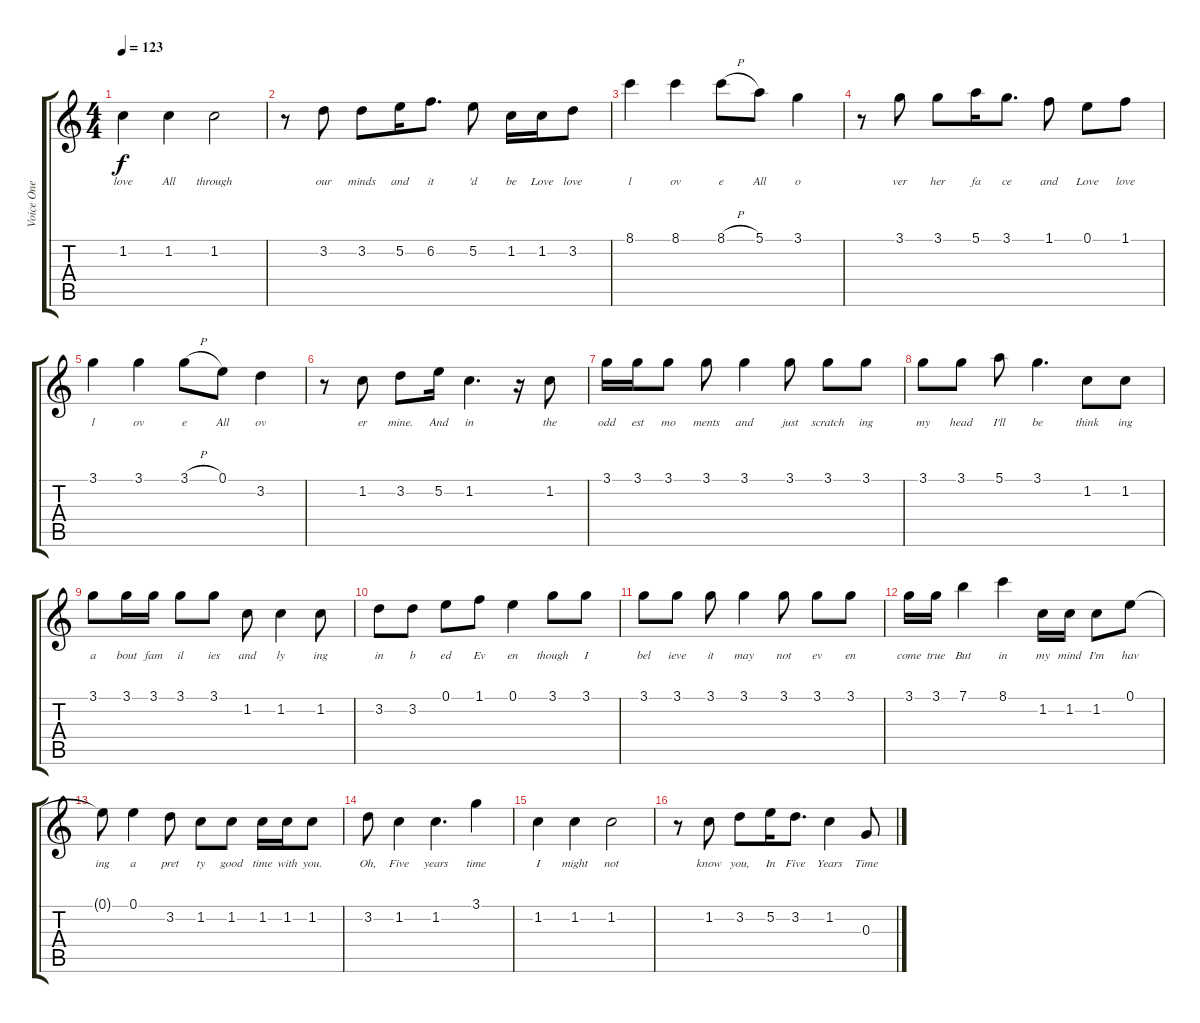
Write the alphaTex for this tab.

\track ("Voice One" "Voice One") {instrument overdrivenguitar}
\staff {score tabs}
\tuning (E4 B3 G3 D3 A2 E2) {hide}
\ts (4 4)
\tempo 123
\clef g2
\ks c
1.2.4{lyrics (0 "love") lyrics (1 "") lyrics (2 "") lyrics (3 "") lyrics (4 "") dy f} 1.2.4{lyrics (0 "All") lyrics (1 "") lyrics (2 "") lyrics (3 "") lyrics (4 "")} 1.2.2{lyrics (0 "through") lyrics (1 "") lyrics (2 "") lyrics (3 "") lyrics (4 "")} |
r.8 3.2.8{lyrics (0 "our") lyrics (1 "") lyrics (2 "") lyrics (3 "") lyrics (4 "")} 3.2.8{lyrics (0 "minds") lyrics (1 "") lyrics (2 "") lyrics (3 "") lyrics (4 "")} 5.2.16{lyrics (0 "and") lyrics (1 "") lyrics (2 "") lyrics (3 "") lyrics (4 "")} 6.2.8{d lyrics (0 "it") lyrics (1 "") lyrics (2 "") lyrics (3 "") lyrics (4 "")} 5.2.8{lyrics (0 "'d") lyrics (1 "") lyrics (2 "") lyrics (3 "") lyrics (4 "")} 1.2.16{lyrics (0 "be") lyrics (1 "") lyrics (2 "") lyrics (3 "") lyrics (4 "")} 1.2.16{lyrics (0 "Love") lyrics (1 "") lyrics (2 "") lyrics (3 "") lyrics (4 "")} 3.2.8{lyrics (0 "love") lyrics (1 "") lyrics (2 "") lyrics (3 "") lyrics (4 "")} |
8.1.4{lyrics (0 "l") lyrics (1 "") lyrics (2 "") lyrics (3 "") lyrics (4 "")} 8.1.4{lyrics (0 "ov") lyrics (1 "") lyrics (2 "") lyrics (3 "") lyrics (4 "")} 8.1{h}.8{lyrics (0 "e") lyrics (1 "") lyrics (2 "") lyrics (3 "") lyrics (4 "")} 5.1.8{lyrics (0 "All") lyrics (1 "") lyrics (2 "") lyrics (3 "") lyrics (4 "")} 3.1.4{lyrics (0 "o") lyrics (1 "") lyrics (2 "") lyrics (3 "") lyrics (4 "")} |
r.8 3.1.8{lyrics (0 "ver") lyrics (1 "") lyrics (2 "") lyrics (3 "") lyrics (4 "")} 3.1.8{lyrics (0 "her") lyrics (1 "") lyrics (2 "") lyrics (3 "") lyrics (4 "")} 5.1.16{lyrics (0 "fa") lyrics (1 "") lyrics (2 "") lyrics (3 "") lyrics (4 "")} 3.1.8{d lyrics (0 "ce") lyrics (1 "") lyrics (2 "") lyrics (3 "") lyrics (4 "")} 1.1.8{lyrics (0 "and") lyrics (1 "") lyrics (2 "") lyrics (3 "") lyrics (4 "")} 0.1.8{lyrics (0 "Love") lyrics (1 "") lyrics (2 "") lyrics (3 "") lyrics (4 "")} 1.1.8{lyrics (0 "love") lyrics (1 "") lyrics (2 "") lyrics (3 "") lyrics (4 "")} |
3.1.4{lyrics (0 "l") lyrics (1 "") lyrics (2 "") lyrics (3 "") lyrics (4 "")} 3.1.4{lyrics (0 "ov") lyrics (1 "") lyrics (2 "") lyrics (3 "") lyrics (4 "")} 3.1{h}.8{lyrics (0 "e") lyrics (1 "") lyrics (2 "") lyrics (3 "") lyrics (4 "")} 0.1.8{lyrics (0 "All") lyrics (1 "") lyrics (2 "") lyrics (3 "") lyrics (4 "")} 3.2.4{lyrics (0 "ov") lyrics (1 "") lyrics (2 "") lyrics (3 "") lyrics (4 "")} |
r.8 1.2.8{lyrics (0 "er") lyrics (1 "") lyrics (2 "") lyrics (3 "") lyrics (4 "")} 3.2.8{lyrics (0 "mine.") lyrics (1 "") lyrics (2 "") lyrics (3 "") lyrics (4 "")} 5.2.16{lyrics (0 "And") lyrics (1 "") lyrics (2 "") lyrics (3 "") lyrics (4 "")} 1.2.4{d lyrics (0 "in") lyrics (1 "") lyrics (2 "") lyrics (3 "") lyrics (4 "")} r.16 1.2.8{lyrics (0 "the") lyrics (1 "") lyrics (2 "") lyrics (3 "") lyrics (4 "")} |
3.1.16{lyrics (0 "odd") lyrics (1 "") lyrics (2 "") lyrics (3 "") lyrics (4 "")} 3.1.16{lyrics (0 "est") lyrics (1 "") lyrics (2 "") lyrics (3 "") lyrics (4 "")} 3.1.8{lyrics (0 "mo") lyrics (1 "") lyrics (2 "") lyrics (3 "") lyrics (4 "")} 3.1.8{lyrics (0 "ments") lyrics (1 "") lyrics (2 "") lyrics (3 "") lyrics (4 "")} 3.1.4{lyrics (0 "and") lyrics (1 "") lyrics (2 "") lyrics (3 "") lyrics (4 "")} 3.1.8{lyrics (0 "just") lyrics (1 "") lyrics (2 "") lyrics (3 "") lyrics (4 "")} 3.1.8{lyrics (0 "scratch") lyrics (1 "") lyrics (2 "") lyrics (3 "") lyrics (4 "")} 3.1.8{lyrics (0 "ing") lyrics (1 "") lyrics (2 "") lyrics (3 "") lyrics (4 "")} |
3.1.8{lyrics (0 "my") lyrics (1 "") lyrics (2 "") lyrics (3 "") lyrics (4 "")} 3.1.8{lyrics (0 "head") lyrics (1 "") lyrics (2 "") lyrics (3 "") lyrics (4 "")} 5.1.8{lyrics (0 "I'll") lyrics (1 "") lyrics (2 "") lyrics (3 "") lyrics (4 "")} 3.1.4{d lyrics (0 "be") lyrics (1 "") lyrics (2 "") lyrics (3 "") lyrics (4 "")} 1.2.8{lyrics (0 "think") lyrics (1 "") lyrics (2 "") lyrics (3 "") lyrics (4 "")} 1.2.8{lyrics (0 "ing") lyrics (1 "") lyrics (2 "") lyrics (3 "") lyrics (4 "")} |
3.1.8{lyrics (0 "a") lyrics (1 "") lyrics (2 "") lyrics (3 "") lyrics (4 "")} 3.1.16{lyrics (0 "bout") lyrics (1 "") lyrics (2 "") lyrics (3 "") lyrics (4 "")} 3.1.16{lyrics (0 "fam") lyrics (1 "") lyrics (2 "") lyrics (3 "") lyrics (4 "")} 3.1.8{lyrics (0 "il") lyrics (1 "") lyrics (2 "") lyrics (3 "") lyrics (4 "")} 3.1.8{lyrics (0 "ies") lyrics (1 "") lyrics (2 "") lyrics (3 "") lyrics (4 "")} 1.2.8{lyrics (0 "and") lyrics (1 "") lyrics (2 "") lyrics (3 "") lyrics (4 "")} 1.2.4{lyrics (0 "ly") lyrics (1 "") lyrics (2 "") lyrics (3 "") lyrics (4 "")} 1.2.8{lyrics (0 "ing") lyrics (1 "") lyrics (2 "") lyrics (3 "") lyrics (4 "")} |
3.2.8{lyrics (0 "in") lyrics (1 "") lyrics (2 "") lyrics (3 "") lyrics (4 "")} 3.2.8{lyrics (0 "b") lyrics (1 "") lyrics (2 "") lyrics (3 "") lyrics (4 "")} 0.1.8{lyrics (0 "ed") lyrics (1 "") lyrics (2 "") lyrics (3 "") lyrics (4 "")} 1.1.8{lyrics (0 "Ev") lyrics (1 "") lyrics (2 "") lyrics (3 "") lyrics (4 "")} 0.1.4{lyrics (0 "en") lyrics (1 "") lyrics (2 "") lyrics (3 "") lyrics (4 "")} 3.1.8{lyrics (0 "though") lyrics (1 "") lyrics (2 "") lyrics (3 "") lyrics (4 "")} 3.1.8{lyrics (0 "I") lyrics (1 "") lyrics (2 "") lyrics (3 "") lyrics (4 "")} |
3.1.8{lyrics (0 "bel") lyrics (1 "") lyrics (2 "") lyrics (3 "") lyrics (4 "")} 3.1.8{lyrics (0 "ieve") lyrics (1 "") lyrics (2 "") lyrics (3 "") lyrics (4 "")} 3.1.8{lyrics (0 "it") lyrics (1 "") lyrics (2 "") lyrics (3 "") lyrics (4 "")} 3.1.4{lyrics (0 "may") lyrics (1 "") lyrics (2 "") lyrics (3 "") lyrics (4 "")} 3.1.8{lyrics (0 "not") lyrics (1 "") lyrics (2 "") lyrics (3 "") lyrics (4 "")} 3.1.8{lyrics (0 "ev") lyrics (1 "") lyrics (2 "") lyrics (3 "") lyrics (4 "")} 3.1.8{lyrics (0 "en") lyrics (1 "") lyrics (2 "") lyrics (3 "") lyrics (4 "")} |
3.1.16{lyrics (0 "come") lyrics (1 "") lyrics (2 "") lyrics (3 "") lyrics (4 "")} 3.1.16{lyrics (0 "true") lyrics (1 "") lyrics (2 "") lyrics (3 "") lyrics (4 "")} 7.1.4{lyrics (0 "But") lyrics (1 "") lyrics (2 "") lyrics (3 "") lyrics (4 "")} 8.1.4{lyrics (0 "in") lyrics (1 "") lyrics (2 "") lyrics (3 "") lyrics (4 "")} 1.2.16{lyrics (0 "my") lyrics (1 "") lyrics (2 "") lyrics (3 "") lyrics (4 "")} 1.2.16{lyrics (0 "mind") lyrics (1 "") lyrics (2 "") lyrics (3 "") lyrics (4 "")} 1.2.8{lyrics (0 "I'm") lyrics (1 "") lyrics (2 "") lyrics (3 "") lyrics (4 "")} 0.1.8{lyrics (0 "hav") lyrics (1 "") lyrics (2 "") lyrics (3 "") lyrics (4 "")} |
0.1{t}.8{lyrics (0 "ing") lyrics (1 "") lyrics (2 "") lyrics (3 "") lyrics (4 "")} 0.1.4{lyrics (0 "a") lyrics (1 "") lyrics (2 "") lyrics (3 "") lyrics (4 "")} 3.2.8{lyrics (0 "pret") lyrics (1 "") lyrics (2 "") lyrics (3 "") lyrics (4 "")} 1.2.8{lyrics (0 "ty") lyrics (1 "") lyrics (2 "") lyrics (3 "") lyrics (4 "")} 1.2.8{lyrics (0 "good") lyrics (1 "") lyrics (2 "") lyrics (3 "") lyrics (4 "")} 1.2.16{lyrics (0 "time") lyrics (1 "") lyrics (2 "") lyrics (3 "") lyrics (4 "")} 1.2.16{lyrics (0 "with") lyrics (1 "") lyrics (2 "") lyrics (3 "") lyrics (4 "")} 1.2.8{lyrics (0 "you.") lyrics (1 "") lyrics (2 "") lyrics (3 "") lyrics (4 "")} |
3.2.8{lyrics (0 "Oh,") lyrics (1 "") lyrics (2 "") lyrics (3 "") lyrics (4 "")} 1.2.4{lyrics (0 "Five") lyrics (1 "") lyrics (2 "") lyrics (3 "") lyrics (4 "")} 1.2.4{d lyrics (0 "years") lyrics (1 "") lyrics (2 "") lyrics (3 "") lyrics (4 "")} 3.1.4{lyrics (0 "time") lyrics (1 "") lyrics (2 "") lyrics (3 "") lyrics (4 "")} |
1.2.4{lyrics (0 "I") lyrics (1 "") lyrics (2 "") lyrics (3 "") lyrics (4 "")} 1.2.4{lyrics (0 "might") lyrics (1 "") lyrics (2 "") lyrics (3 "") lyrics (4 "")} 1.2.2{lyrics (0 "not") lyrics (1 "") lyrics (2 "") lyrics (3 "") lyrics (4 "")} |
r.8 1.2.8{lyrics (0 "know") lyrics (1 "") lyrics (2 "") lyrics (3 "") lyrics (4 "")} 3.2.8{lyrics (0 "you,") lyrics (1 "") lyrics (2 "") lyrics (3 "") lyrics (4 "")} 5.2.16{lyrics (0 "In") lyrics (1 "") lyrics (2 "") lyrics (3 "") lyrics (4 "")} 3.2.8{d lyrics (0 "Five") lyrics (1 "") lyrics (2 "") lyrics (3 "") lyrics (4 "")} 1.2.4{lyrics (0 "Years") lyrics (1 "") lyrics (2 "") lyrics (3 "") lyrics (4 "")} 0.3.8{lyrics (0 "Time") lyrics (1 "") lyrics (2 "") lyrics (3 "") lyrics (4 "")}
